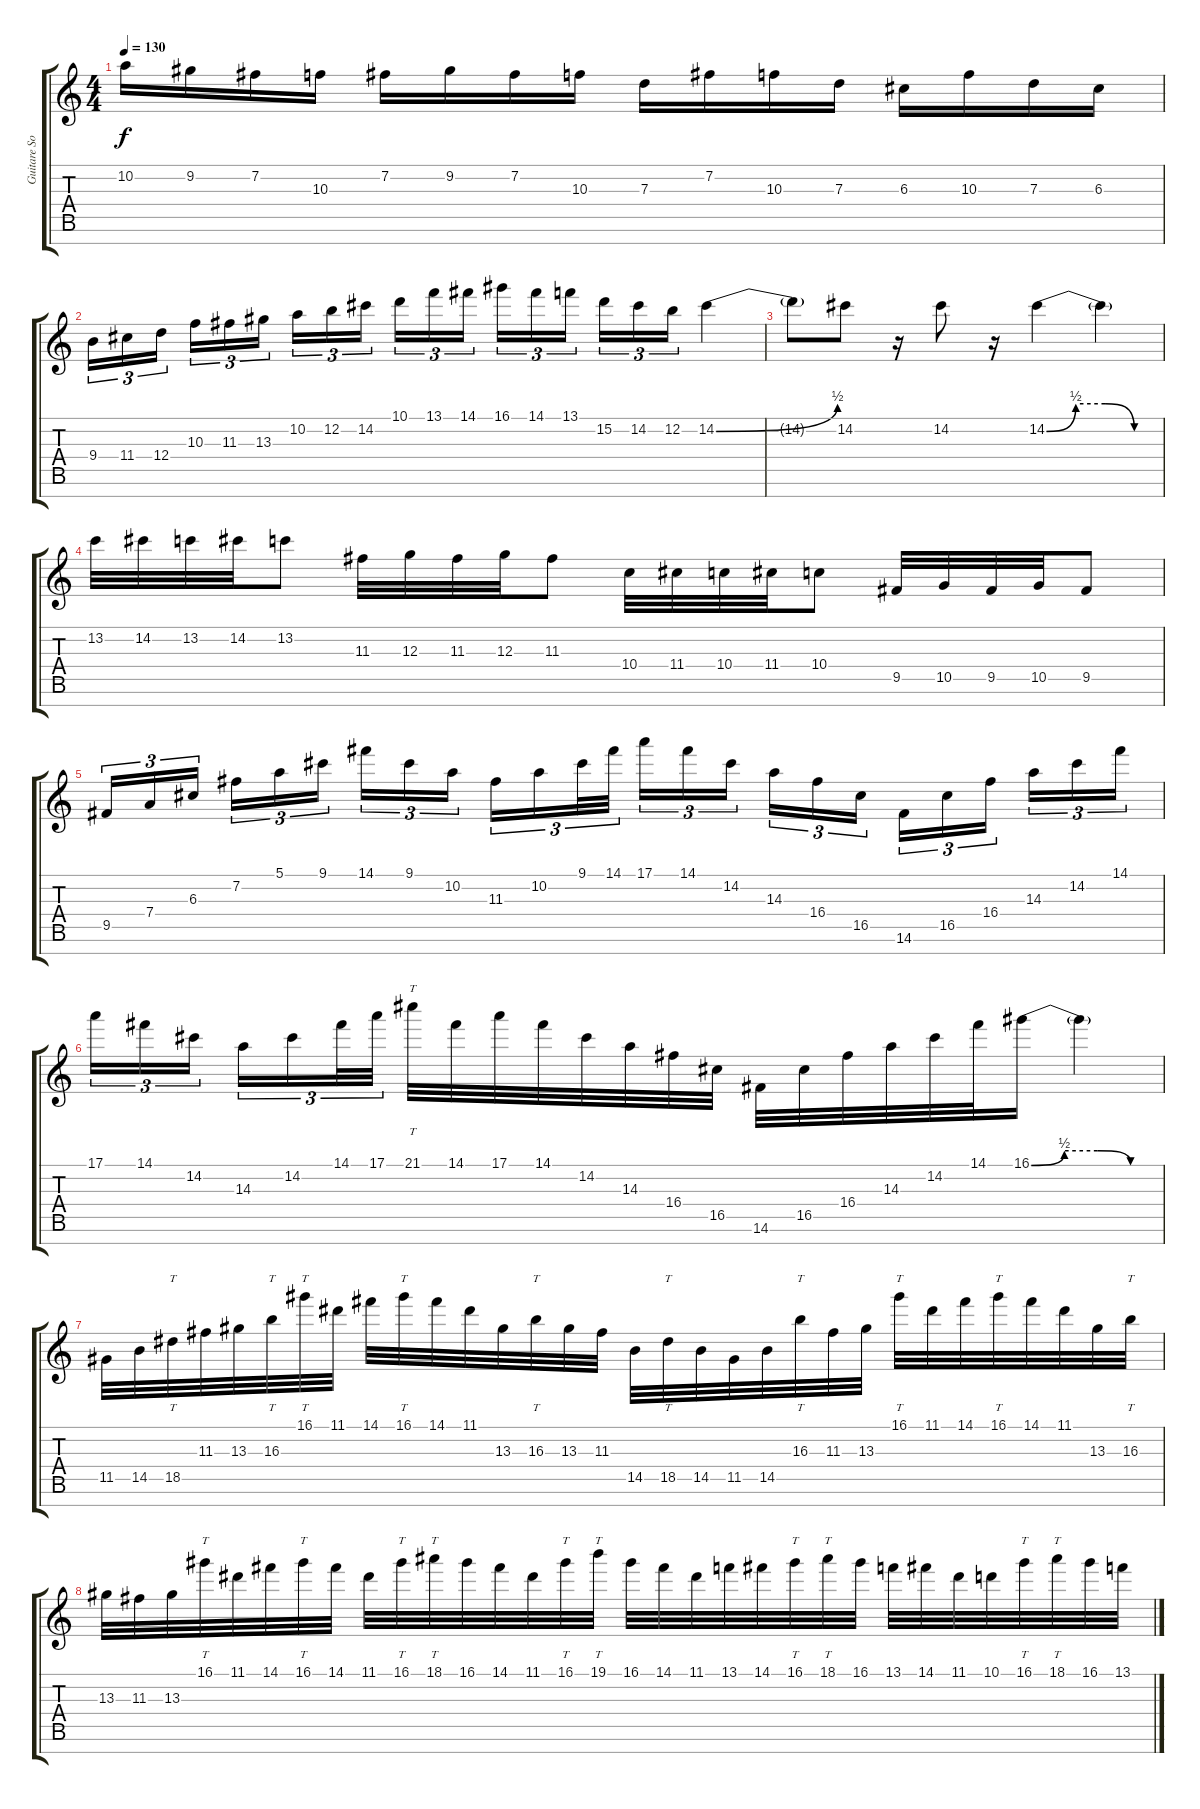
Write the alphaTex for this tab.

\track ("Guitare Solo 1" "Guitare So") {instrument overdrivenguitar}
\staff {score tabs}
\tuning (E4 B3 G3 D3 A2 E2 B1) {hide}
\ts (4 4)
\tempo 130
\clef g2
\ks c
10.2.16{dy f} 9.2.16 7.2.16 10.3.16 7.2.16 9.2.16 7.2.16 10.3.16 7.3.16 7.2.16 10.3.16 7.3.16 6.3.16 10.3.16 7.3.16 6.3.16 |
9.4.16{tu (3 2)} 11.4.16{tu (3 2)} 12.4.16{tu (3 2)} 10.3.16{tu (3 2)} 11.3.16{tu (3 2)} 13.3.16{tu (3 2)} 10.2.16{tu (3 2)} 12.2.16{tu (3 2)} 14.2.16{tu (3 2)} 10.1.16{tu (3 2)} 13.1.16{tu (3 2)} 14.1.16{tu (3 2)} 16.1.16{tu (3 2)} 14.1.16{tu (3 2)} 13.1.16{tu (3 2)} 15.2.16{tu (3 2)} 14.2.16{tu (3 2)} 12.2.16{tu (3 2)} 14.2{be (bend 0 0 60 2)}.4 |
14.2{t}.8 14.2.8 r.16 14.2.8 r.16 14.2{be (custom 0 0 15 2 30 2 45 0 60 0)}.4 14.2{t}.4 |
13.2.32 14.2.32 13.2.32 14.2.32 13.2.8 11.3.32 12.3.32 11.3.32 12.3.32 11.3.8 10.4.32 11.4.32 10.4.32 11.4.32 10.4.8 9.5.32 10.5.32 9.5.32 10.5.32 9.5.8 |
9.5.16{tu (3 2)} 7.4.16{tu (3 2)} 6.3.16{tu (3 2)} 7.2.16{tu (3 2)} 5.1.16{tu (3 2)} 9.1.16{tu (3 2)} 14.1.16{tu (3 2)} 9.1.16{tu (3 2)} 10.2.16{tu (3 2)} 11.3.16{tu (3 2)} 10.2.16{tu (3 2)} 9.1.32{tu (3 2)} 14.1.32{tu (3 2)} 17.1.16{tu (3 2)} 14.1.16{tu (3 2)} 14.2.16{tu (3 2)} 14.3.16{tu (3 2)} 16.4.16{tu (3 2)} 16.5.16{tu (3 2)} 14.6.16{tu (3 2)} 16.5.16{tu (3 2)} 16.4.16{tu (3 2)} 14.3.16{tu (3 2)} 14.2.16{tu (3 2)} 14.1.16{tu (3 2)} |
17.1.16{tu (3 2)} 14.1.16{tu (3 2)} 14.2.16{tu (3 2)} 14.3.16{tu (3 2)} 14.2.16{tu (3 2)} 14.1.32{tu (3 2)} 17.1.32{tu (3 2)} 21.1.32{tt} 14.1.32 17.1.32 14.1.32 14.2.32 14.3.32 16.4.32 16.5.32 14.6.32 16.5.32 16.4.32 14.3.32 14.2.32 14.1.32 16.1{be (custom 0 0 15 2 30 2 45 0 60 0)}.16 16.1{t}.4 |
11.5.32 14.5.32 18.5.32{tt} 11.3.32 13.3.32 16.3.32{tt} 16.1.32{tt} 11.1.32 14.1.32 16.1.32{tt} 14.1.32 11.1.32 13.3.32 16.3.32{tt} 13.3.32 11.3.32 14.5.32 18.5.32{tt} 14.5.32 11.5.32 14.5.32 16.3.32{tt} 11.3.32 13.3.32 16.1.32{tt} 11.1.32 14.1.32 16.1.32{tt} 14.1.32 11.1.32 13.3.32 16.3.32{tt} |
13.3.32 11.3.32 13.3.32 16.1.32{tt} 11.1.32 14.1.32 16.1.32{tt} 14.1.32 11.1.32 16.1.32{tt} 18.1.32{tt} 16.1.32 14.1.32 11.1.32 16.1.32{tt} 19.1.32{tt} 16.1.32 14.1.32 11.1.32 13.1.32 14.1.32 16.1.32{tt} 18.1.32{tt} 16.1.32 13.1.32 14.1.32 11.1.32 10.1.32 16.1.32{tt} 18.1.32{tt} 16.1.32 13.1.32
